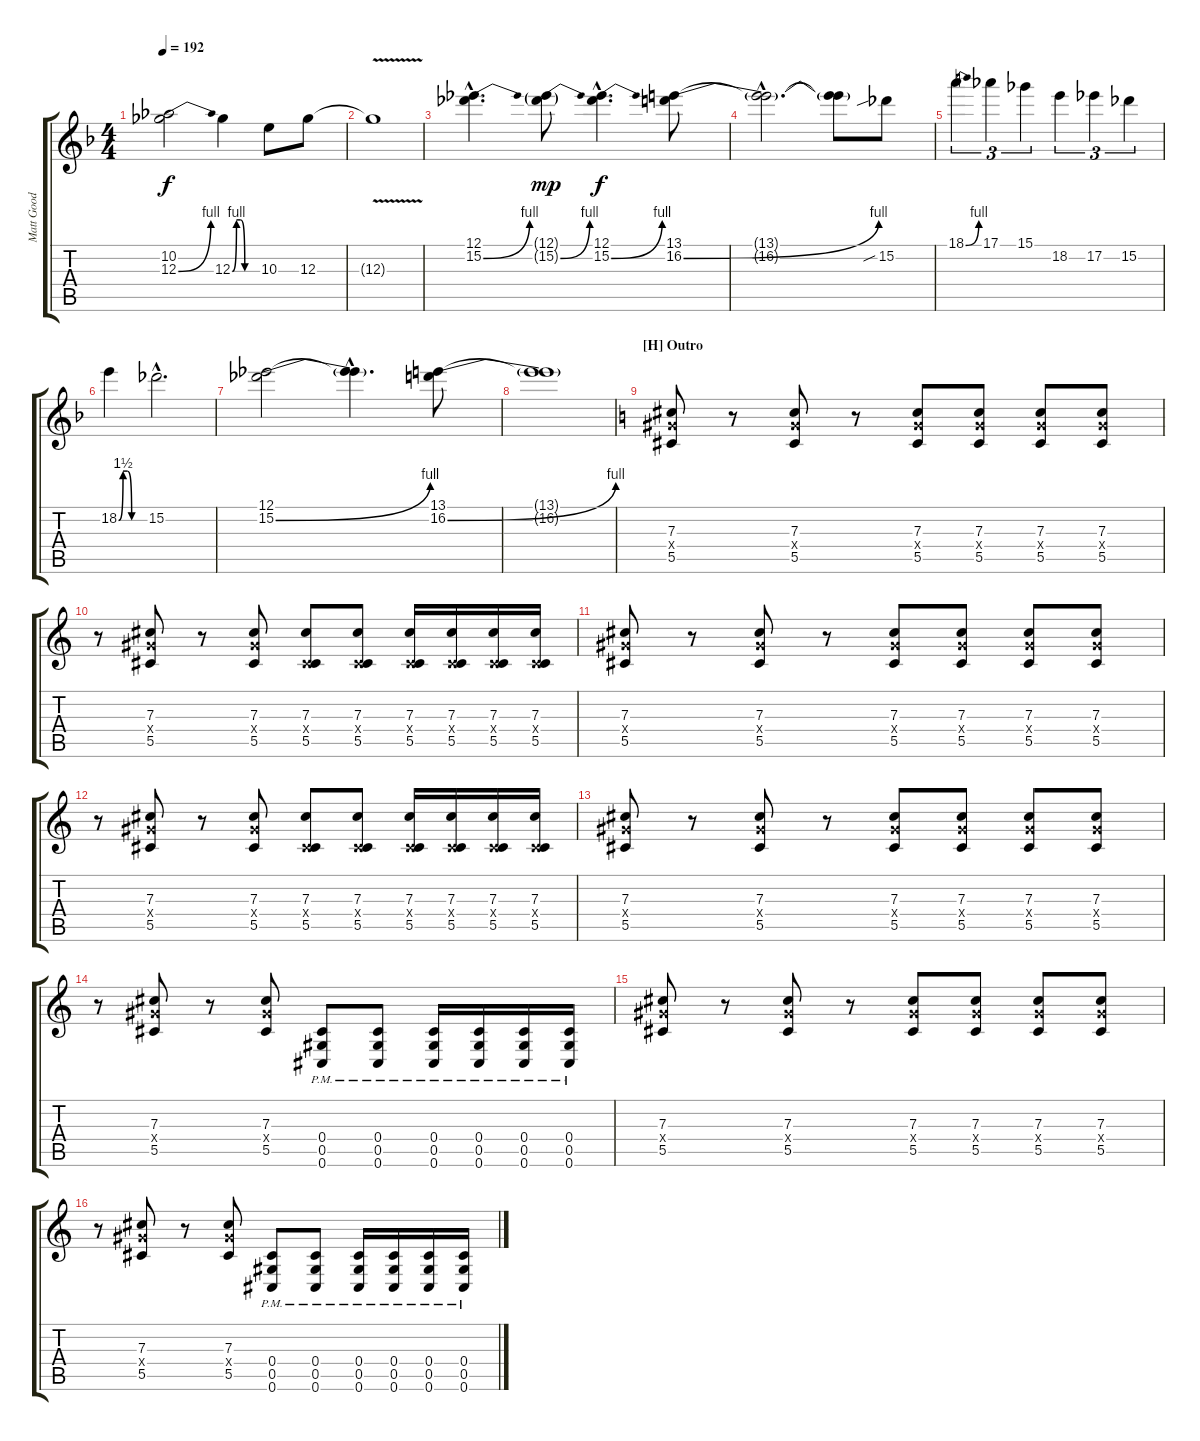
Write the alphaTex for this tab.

\track ("Matt Good" "Matt Good") {instrument distortionguitar}
\staff {score tabs}
\tuning (Eb4 Bb3 Gb3 Db3 Ab2 Db2) {hide}
\ts (4 4)
\tempo 192
\clef g2
\ks dminor
(10.2 12.3{be (bend 0 0 60 4)}).2{dy f} 12.3{be (custom 0 0 10 4 20 4 30 0 60 0)}.4 10.3.8 12.3.8 |
12.3{v t}.1 |
(12.1{hac} 15.2{be (bend 0 0 60 4) hac}).4{d} (12.1{g} 15.2{be (bend 0 0 60 4) g}).8{dy mp} (12.1{hac} 15.2{be (bend 0 0 60 4) hac}).4{d dy f} (13.1 16.2{be (bend 0 0 60 4)}).8 |
(13.1{hac t} 16.2{hac t}).2{d} (13.1{t} 16.2{t}).8 15.2{sib}.8 |
18.1{be (bend 0 0 60 4)}.4{tu (3 2)} 17.1.4{tu (3 2)} 15.1.4{tu (3 2)} 18.2.4{tu (3 2)} 17.2.4{tu (3 2)} 15.2.4{tu (3 2)} |
18.2{be (custom 0 0 10 6 20 6 30 0 60 0)}.4 15.2{hac}.2{d} |
(12.1 15.2{be (bend 0 0 60 4)}).2 (12.1{hac t} 15.2{hac t}).4{d} (13.1 16.2{be (bend 0 0 60 4)}).8 |
(13.1{t} 16.2{t}).1 |
\section ("" "[H] Outro")
\ks c
(7.3 7.4{x} 5.5).8 r.8 (7.3 7.4{x} 5.5).8 r.8 (7.3 7.4{x} 5.5).8 (7.3 7.4{x} 5.5).8 (7.3 7.4{x} 5.5).8 (7.3 7.4{x} 5.5).8 |
r.8 (7.3 7.4{x} 5.5).8 r.8 (7.3 7.4{x} 5.5).8 (7.3 0.4{x} 5.5).8 (7.3 0.4{x} 5.5).8 (7.3 0.4{x} 5.5).16 (7.3 0.4{x} 5.5).16 (7.3 0.4{x} 5.5).16 (7.3 0.4{x} 5.5).16 |
(7.3 7.4{x} 5.5).8 r.8 (7.3 7.4{x} 5.5).8 r.8 (7.3 7.4{x} 5.5).8 (7.3 7.4{x} 5.5).8 (7.3 7.4{x} 5.5).8 (7.3 7.4{x} 5.5).8 |
r.8 (7.3 7.4{x} 5.5).8 r.8 (7.3 7.4{x} 5.5).8 (7.3 0.4{x} 5.5).8 (7.3 0.4{x} 5.5).8 (7.3 0.4{x} 5.5).16 (7.3 0.4{x} 5.5).16 (7.3 0.4{x} 5.5).16 (7.3 0.4{x} 5.5).16 |
(7.3 7.4{x} 5.5).8 r.8 (7.3 7.4{x} 5.5).8 r.8 (7.3 7.4{x} 5.5).8 (7.3 7.4{x} 5.5).8 (7.3 7.4{x} 5.5).8 (7.3 7.4{x} 5.5).8 |
r.8 (7.3 7.4{x} 5.5).8 r.8 (7.3 7.4{x} 5.5).8 (0.4{pm} 0.5{pm} 0.6{pm}).8 (0.4{pm} 0.5{pm} 0.6{pm}).8 (0.4{pm} 0.5{pm} 0.6{pm}).16 (0.4{pm} 0.5{pm} 0.6{pm}).16 (0.4{pm} 0.5{pm} 0.6{pm}).16 (0.4{pm} 0.5{pm} 0.6{pm}).16 |
(7.3 7.4{x} 5.5).8 r.8 (7.3 7.4{x} 5.5).8 r.8 (7.3 7.4{x} 5.5).8 (7.3 7.4{x} 5.5).8 (7.3 7.4{x} 5.5).8 (7.3 7.4{x} 5.5).8 |
r.8 (7.3 7.4{x} 5.5).8 r.8 (7.3 7.4{x} 5.5).8 (0.4{pm} 0.5{pm} 0.6{pm}).8 (0.4{pm} 0.5{pm} 0.6{pm}).8 (0.4{pm} 0.5{pm} 0.6{pm}).16 (0.4{pm} 0.5{pm} 0.6{pm}).16 (0.4{pm} 0.5{pm} 0.6{pm}).16 (0.4{pm} 0.5{pm} 0.6{pm}).16
